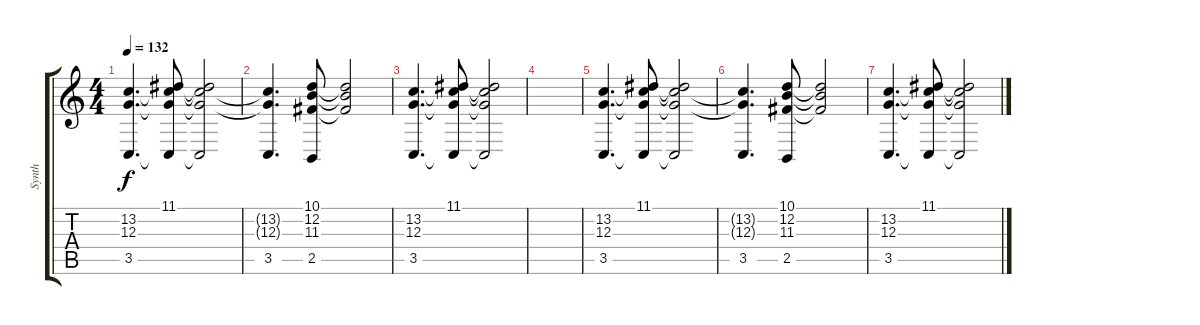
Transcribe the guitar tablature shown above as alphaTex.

\track ("Synth" "Synth") {instrument choiraahs}
\staff {score tabs}
\tuning (E4 B3 G3 D3 A2 E2) {hide}
\ts (4 4)
\tempo 132
\clef g2
\ks c
(13.2 12.3 3.5).4{d dy f} (11.1 13.2{t} 12.3{t} 3.5{t}).8 (11.1{t} 13.2{t} 12.3{t} 3.5{t}).2 |
(13.2{t} 12.3{t} 3.5).4{d} (10.1 12.2 11.3 2.5).8 (10.1{t} 12.2{t} 11.3{t}).2 |
(13.2 12.3 3.5).4{d} (11.1 13.2{t} 12.3{t} 3.5{t}).8 (11.1{t} 13.2{t} 12.3{t} 3.5{t}).2 |
|
(13.2 12.3 3.5).4{d} (11.1 13.2{t} 12.3{t} 3.5{t}).8 (11.1{t} 13.2{t} 12.3{t} 3.5{t}).2 |
(13.2{t} 12.3{t} 3.5).4{d} (10.1 12.2 11.3 2.5).8 (10.1{t} 12.2{t} 11.3{t}).2 |
(13.2 12.3 3.5).4{d} (11.1 13.2{t} 12.3{t} 3.5{t}).8 (11.1{t} 13.2{t} 12.3{t} 3.5{t}).2
